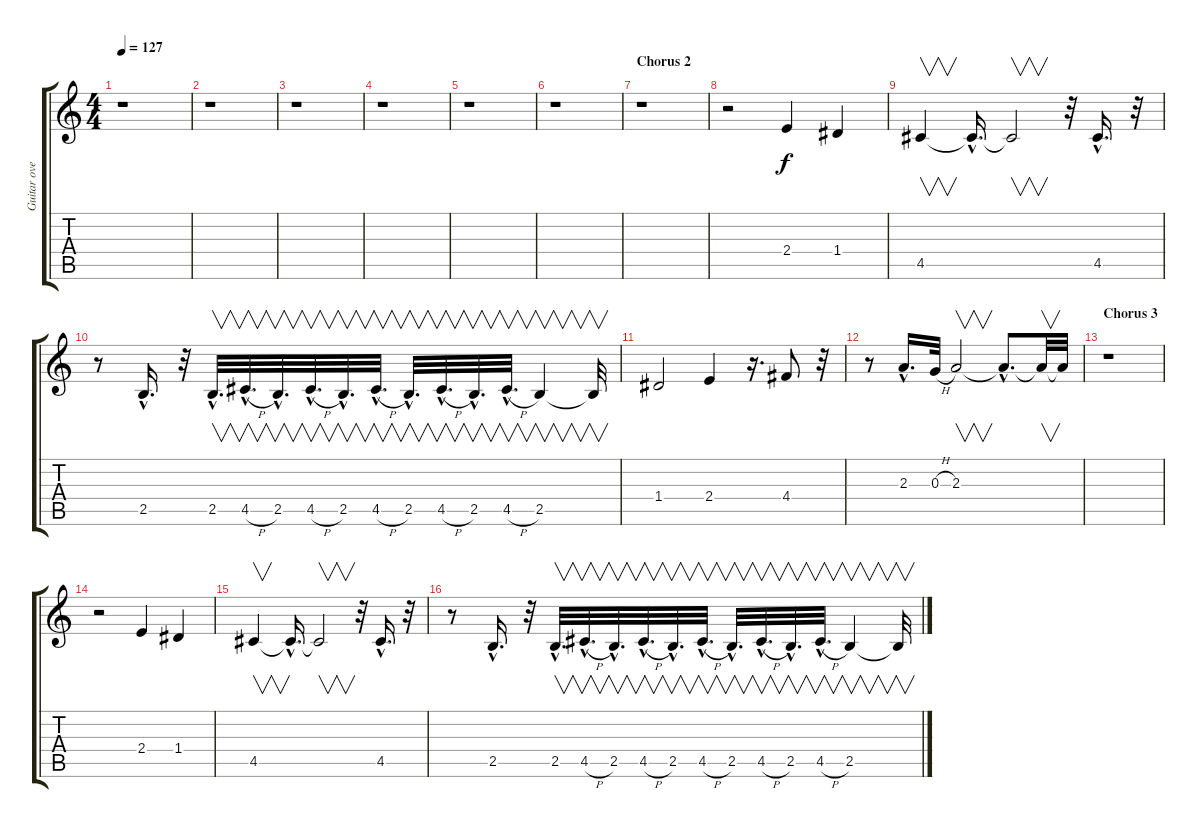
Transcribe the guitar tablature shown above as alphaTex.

\track ("Guitar overdubs" "Guitar ove") {instrument overdrivenguitar}
\staff {score tabs}
\tuning (E4 B3 G3 D3 A2 E2) {hide}
\ts (4 4)
\tempo 127
\clef g2
\ks c
r.1{dy f} |
r.1 |
r.1 |
r.1 |
r.1 |
r.1 |
\section ("" "Chorus 2")
r.1 |
r.2 2.4.4 1.4.4 |
4.5.4{v} 4.5{hac t}.16{d} 4.5{t}.2{v} r.32 4.5{hac}.16{d} r.32 |
r.8 2.5{hac}.16{d} r.32 2.5{hac}.32{v d} 4.5{h hac}.32{v d} 2.5{hac}.32{v d} 4.5{h hac}.32{v d} 2.5{hac}.32{v d} 4.5{h hac}.32{v d} 2.5{hac}.32{v d} 4.5{h hac}.32{v d} 2.5{hac}.32{v d} 4.5{h hac}.32{v d} 2.5.4{v} 2.5{t}.32{v} |
1.4.2 2.4.4 r.16{d} 4.4.8 r.32 |
r.8 2.3{hac}.16{d} 0.3{h}.32 2.3.2{v} 2.3{hac t}.8{d} 2.3{t}.32{v} 2.3{t}.32 |
\section ("" "Chorus 3")
r.1 |
r.2 2.4.4 1.4.4 |
4.5.4{v} 4.5{hac t}.16{d} 4.5{t}.2{v} r.32 4.5{hac}.16{d} r.32 |
r.8 2.5{hac}.16{d} r.32 2.5{hac}.32{v d} 4.5{h hac}.32{v d} 2.5{hac}.32{v d} 4.5{h hac}.32{v d} 2.5{hac}.32{v d} 4.5{h hac}.32{v d} 2.5{hac}.32{v d} 4.5{h hac}.32{v d} 2.5{hac}.32{v d} 4.5{h hac}.32{v d} 2.5.4{v} 2.5{t}.32{v}
